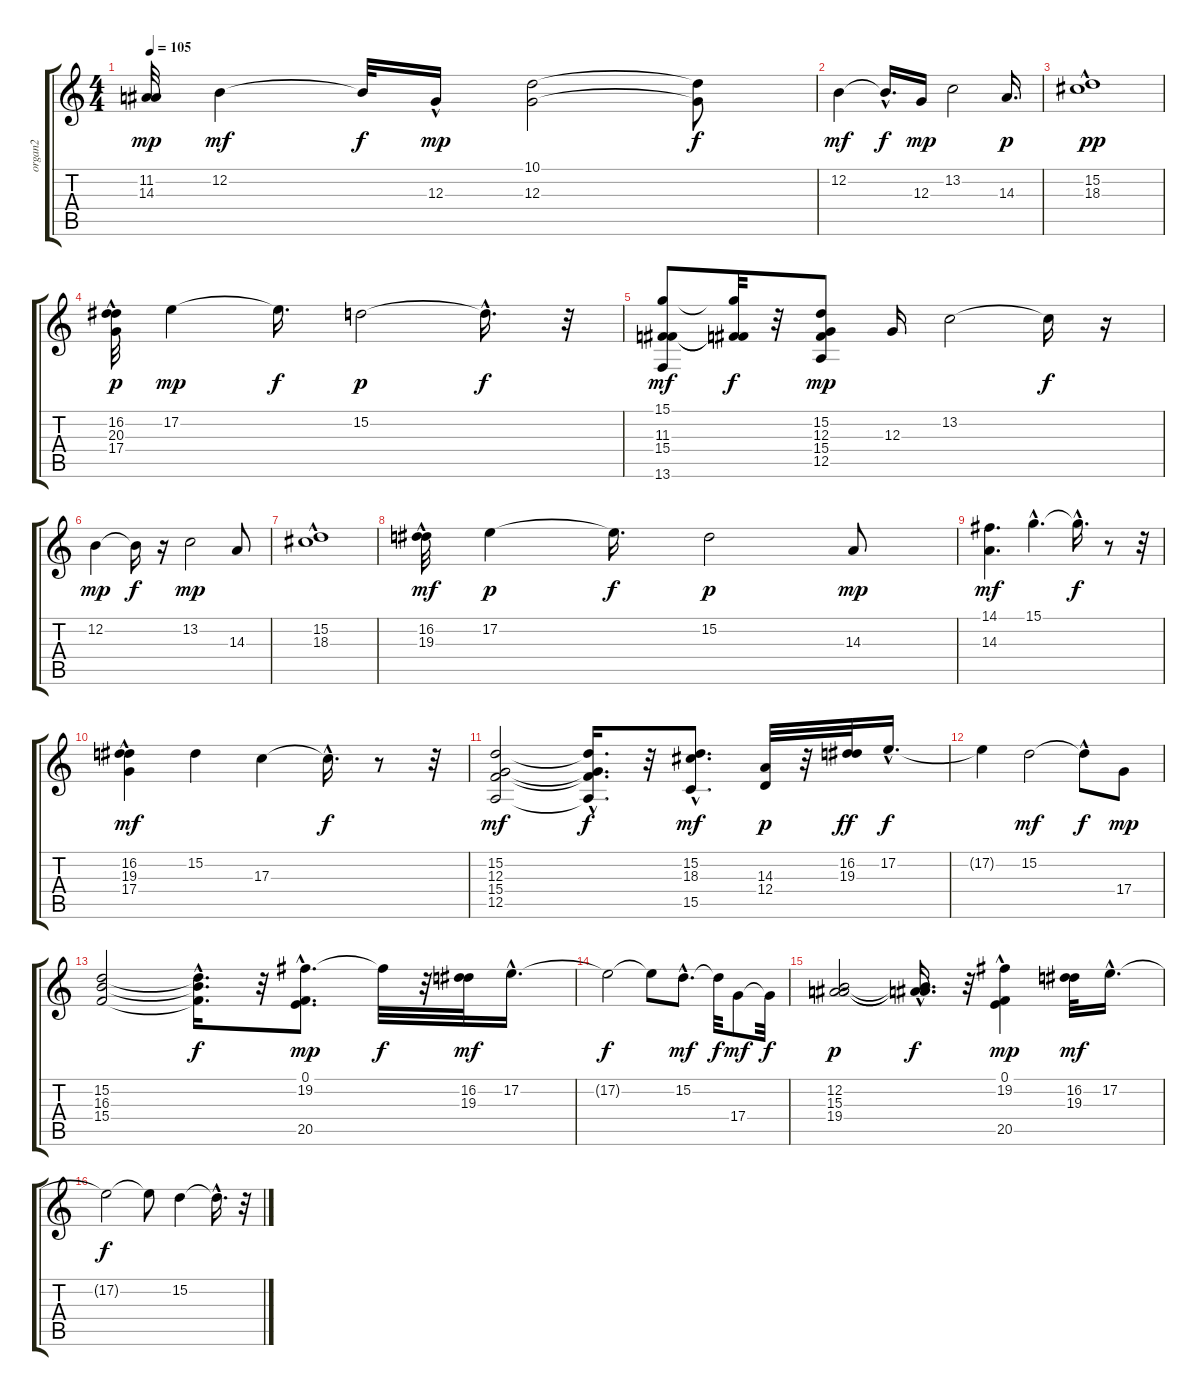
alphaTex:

\track ("organ2" "organ2") {instrument drawbarorgan}
\staff {score tabs}
\tuning (E4 B3 G3 D3 A2 E2) {hide}
\ts (4 4)
\tempo 105
\clef g2
\ks c
(11.2 14.3).32{dy mp} 12.2.4{dy mf} 12.2{t}.32{dy f} 12.3{hac}.16{dy mp} (10.1 12.3).2 (10.1{t} 12.3{t}).8{dy f} |
12.2.4{dy mf} 12.2{hac t}.16{d dy f} 12.3.16{dy mp} 13.2.2 14.3.16{d dy p} |
(15.2{hac} 18.3).1{dy pp} |
(16.2 20.3{hac} 17.4).32{dy p} 17.2.4{dy mp} 17.2{t}.16{d dy f} 15.2.2{dy p} 15.2{hac t}.16{d dy f} r.32 |
(15.1 11.3 15.4 13.6).8{dy mf} (15.1{t} 11.3{t} 15.4{t}).32{dy f} r.32 (15.2 12.3 15.4 12.5).8{dy mp} 12.3.16 13.2.2 13.2{t}.16{dy f} r.16 |
12.2.4{dy mp} 12.2{t}.16{dy f} r.16 13.2.2{dy mp} 14.3.8 |
(15.2{hac} 18.3).1 |
(16.2 19.3{hac}).32{dy mf} 17.2.4{dy p} 17.2{t}.16{d dy f} 15.2.2{dy p} 14.3.8{dy mp} |
(14.1 14.3).4{d dy mf} 15.1{hac}.4{d} 15.1{hac t}.16{d dy f} r.8 r.32 |
(16.2 19.3{hac} 17.4{hac}).4{dy mf} 15.2.4 17.3.4 17.3{hac t}.16{d dy f} r.8 r.32 |
(15.2 12.3 15.4 12.5).2{dy mf} (15.2{hac t} 12.3{t} 15.4{hac t} 12.5{t}).16{d dy f} r.32 (15.2{hac} 18.3{hac} 15.5).8{d dy mf} (14.3 12.4).32{dy p} r.32 (16.2 19.3).32{dy ff} 17.2{hac}.16{d dy f} |
17.2{t}.4 15.2.2{dy mf} 15.2{hac t}.8{dy f} 17.4.8{dy mp} |
(15.2 16.3 15.4).2 (15.2{hac t} 16.3{t} 15.4{t}).16{d dy f} r.32 (0.1{hac} 19.2{hac} 20.5{hac}).8{d dy mp} 19.2{t}.32{dy f} r.32 (16.2 19.3).32{dy mf} 17.2{hac}.16{d} |
17.2{t}.2{dy f} 17.2{t}.8 15.2{hac}.8{d dy mf} 15.2{t}.32{dy f} 17.4.8{dy mf} 17.4{t}.32{dy f} |
(12.2 15.3 19.4).2{dy p} (12.2{t} 15.3{hac t} 19.4{t}).16{d dy f} r.32 (0.1{hac} 19.2 20.5{hac}).4{dy mp} (16.2 19.3).32{dy mf} 17.2{hac}.16{d} |
17.2{t}.2{dy f} 17.2{t}.8 15.2.4 15.2{hac t}.16{d} r.32
